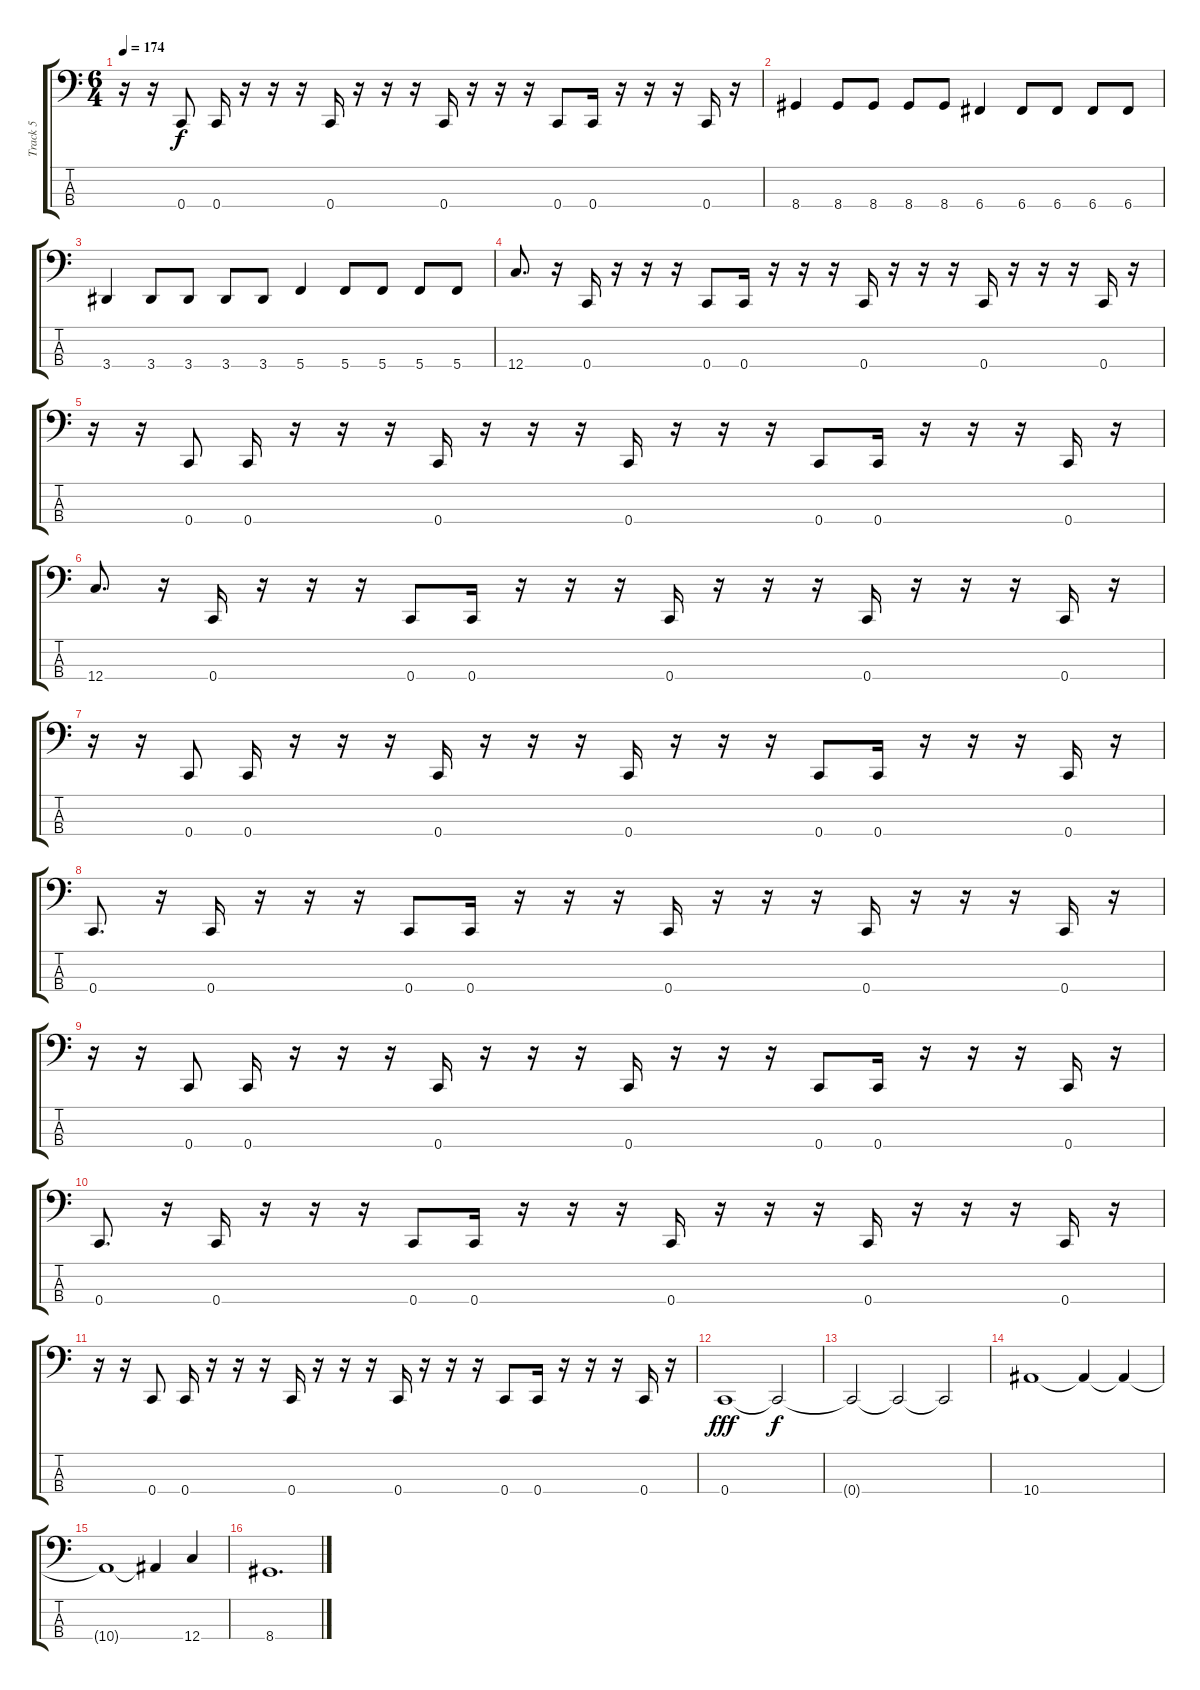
\track ("Track 5" "Track 5") {instrument electricbassfinger}
\staff {score tabs}
\tuning (F2 C2 G1 C1) {hide}
\ts (6 4)
\tempo 174
\clef f4
\ks c
r.16{dy f} r.16 0.4.8 0.4.16 r.16 r.16 r.16 0.4.16 r.16 r.16 r.16 0.4.16 r.16 r.16 r.16 0.4.8 0.4.16 r.16 r.16 r.16 0.4.16 r.16 |
8.4.4 8.4.8 8.4.8 8.4.8 8.4.8 6.4.4 6.4.8 6.4.8 6.4.8 6.4.8 |
3.4.4 3.4.8 3.4.8 3.4.8 3.4.8 5.4.4 5.4.8 5.4.8 5.4.8 5.4.8 |
12.4.8{d} r.16 0.4.16 r.16 r.16 r.16 0.4.8 0.4.16 r.16 r.16 r.16 0.4.16 r.16 r.16 r.16 0.4.16 r.16 r.16 r.16 0.4.16 r.16 |
r.16 r.16 0.4.8 0.4.16 r.16 r.16 r.16 0.4.16 r.16 r.16 r.16 0.4.16 r.16 r.16 r.16 0.4.8 0.4.16 r.16 r.16 r.16 0.4.16 r.16 |
12.4.8{d} r.16 0.4.16 r.16 r.16 r.16 0.4.8 0.4.16 r.16 r.16 r.16 0.4.16 r.16 r.16 r.16 0.4.16 r.16 r.16 r.16 0.4.16 r.16 |
r.16 r.16 0.4.8 0.4.16 r.16 r.16 r.16 0.4.16 r.16 r.16 r.16 0.4.16 r.16 r.16 r.16 0.4.8 0.4.16 r.16 r.16 r.16 0.4.16 r.16 |
0.4.8{d} r.16 0.4.16 r.16 r.16 r.16 0.4.8 0.4.16 r.16 r.16 r.16 0.4.16 r.16 r.16 r.16 0.4.16 r.16 r.16 r.16 0.4.16 r.16 |
r.16 r.16 0.4.8 0.4.16 r.16 r.16 r.16 0.4.16 r.16 r.16 r.16 0.4.16 r.16 r.16 r.16 0.4.8 0.4.16 r.16 r.16 r.16 0.4.16 r.16 |
0.4.8{d} r.16 0.4.16 r.16 r.16 r.16 0.4.8 0.4.16 r.16 r.16 r.16 0.4.16 r.16 r.16 r.16 0.4.16 r.16 r.16 r.16 0.4.16 r.16 |
r.16 r.16 0.4.8 0.4.16 r.16 r.16 r.16 0.4.16 r.16 r.16 r.16 0.4.16 r.16 r.16 r.16 0.4.8 0.4.16 r.16 r.16 r.16 0.4.16 r.16 |
0.4.1{dy fff} 0.4{t}.2{dy f} |
0.4{t}.2 0.4{t}.2 0.4{t}.2 |
10.4.1 10.4{t}.4 10.4{t}.4 |
10.4{t}.1 10.4{t}.4 12.4.4 |
8.4.1{d}
